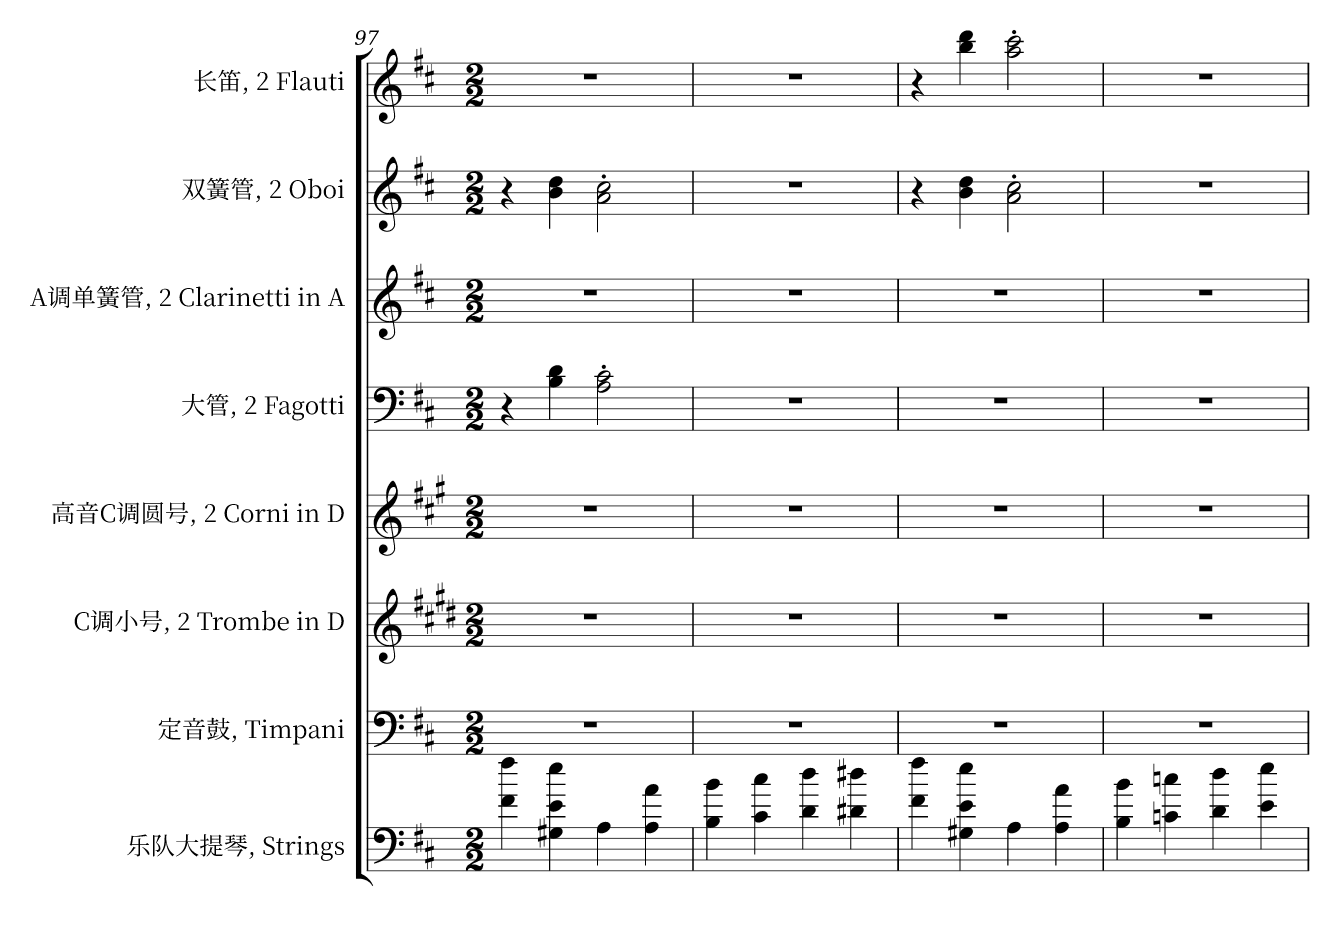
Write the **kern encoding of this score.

**kern	**kern	**kern	**kern	**kern	**kern	**kern	**kern
*part8	*part7	*part6	*part5	*part4	*part3	*part2	*part1
*staff8	*staff7	*staff6	*staff5	*staff4	*staff3	*staff2	*staff1
*I"乐队大提琴, Strings	*I"定音鼓, Timpani	*I"C调小号, 2 Trombe in D	*I"高音C调圆号, 2 Corni in D	*I"大管, 2 Fagotti	*I"A调单簧管, 2 Clarinetti in A	*I"双簧管, 2 Oboi	*I"长笛, 2 Flauti
*	*I'Timp.	*	*	*	*I'A Cl.	*I'Ob.	*I'Fl.
*clefF4	*clefF4	*clefG2	*clefG2	*clefF4	*clefG2	*clefG2	*clefG2
*	*	*ITrd1c2	*ITrd4c7	*	*ITrd2c3	*	*
*k[f#c#]	*k[f#c#]	*k[f#c#]	*k[f#c#]	*k[f#c#]	*k[f#c#g#d#a#]	*k[f#c#]	*k[f#c#]
*M2/2	*M2/2	*M2/2	*M2/2	*M2/2	*M2/2	*M2/2	*M2/2
=97	=97	=97	=97	=97	=97	=97	=97
4f#\ 4ff#\	1r	1r	1r	4r	1r	4r	1r
4G#X\ 4e\ 4ee\	.	.	.	4B\ 4d\	.	4b\ 4dd\	.
4A\	.	.	.	2A\' 2c#\'	.	2a\' 2cc#\'	.
4A\ 4a\	.	.	.	.	.	.	.
=98	=98	=98	=98	=98	=98	=98	=98
4B\ 4b\	1r	1r	1r	1r	1r	1r	1r
4c#\ 4cc#\	.	.	.	.	.	.	.
4d\ 4dd\	.	.	.	.	.	.	.
4d#X\ 4dd#X\	.	.	.	.	.	.	.
=99	=99	=99	=99	=99	=99	=99	=99
4f#\ 4ff#\	1r	1r	1r	1r	1r	4r	4r
4G#X\ 4e\ 4ee\	.	.	.	.	.	4b\ 4dd\	4bb\ 4ddd\
4A\	.	.	.	.	.	2a\' 2cc#\'	2aa\' 2ccc#\'
4A\ 4a\	.	.	.	.	.	.	.
=100	=100	=100	=100	=100	=100	=100	=100
4B\ 4b\	1r	1r	1r	1r	1r	1r	1r
4cn\ 4ccn\	.	.	.	.	.	.	.
4d\ 4dd\	.	.	.	.	.	.	.
4e\ 4ee\	.	.	.	.	.	.	.
=	=	=	=	=	=	=	=
*-	*-	*-	*-	*-	*-	*-	*-
